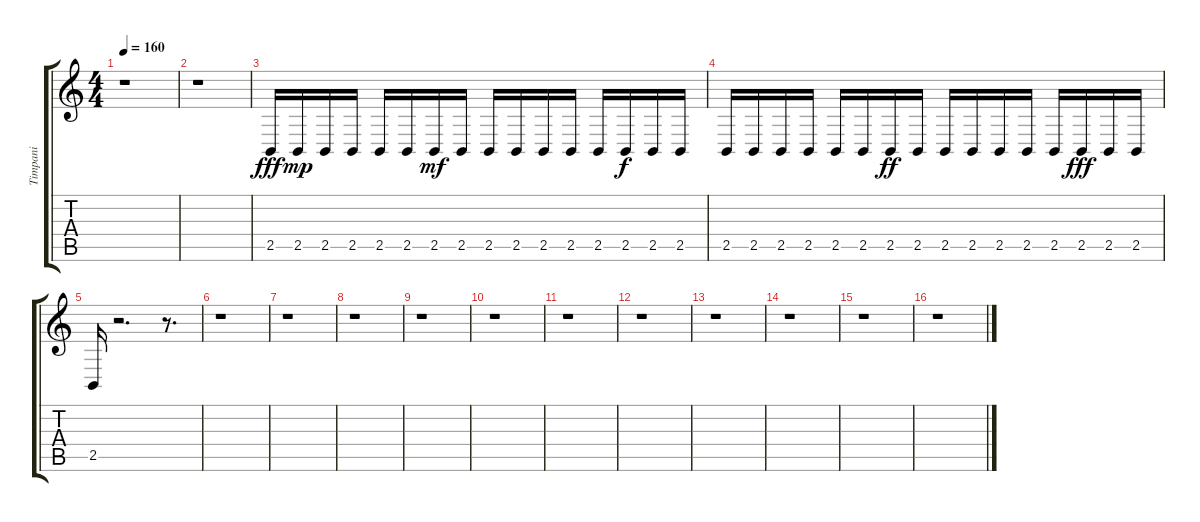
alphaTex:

\track ("Timpani" "Timpani") {instrument timpani}
\staff {score tabs}
\tuning (E4 B3 G3 D3 A2 E2) {hide}
\ts (4 4)
\tempo 160
\clef g2
\ks c
r.1{dy fff} |
r.1 |
2.5.16 2.5.16{dy mp} 2.5.16 2.5.16 2.5.16 2.5.16 2.5.16{dy mf} 2.5.16 2.5.16 2.5.16 2.5.16 2.5.16 2.5.16 2.5.16{dy f} 2.5.16 2.5.16 |
2.5.16 2.5.16 2.5.16 2.5.16 2.5.16 2.5.16 2.5.16{dy ff} 2.5.16 2.5.16 2.5.16 2.5.16 2.5.16 2.5.16 2.5.16{dy fff} 2.5.16 2.5.16 |
2.5.16 r.2{d} r.8{d} |
r.1 |
r.1 |
r.1 |
r.1 |
r.1 |
r.1 |
r.1 |
r.1 |
r.1 |
r.1 |
r.1
